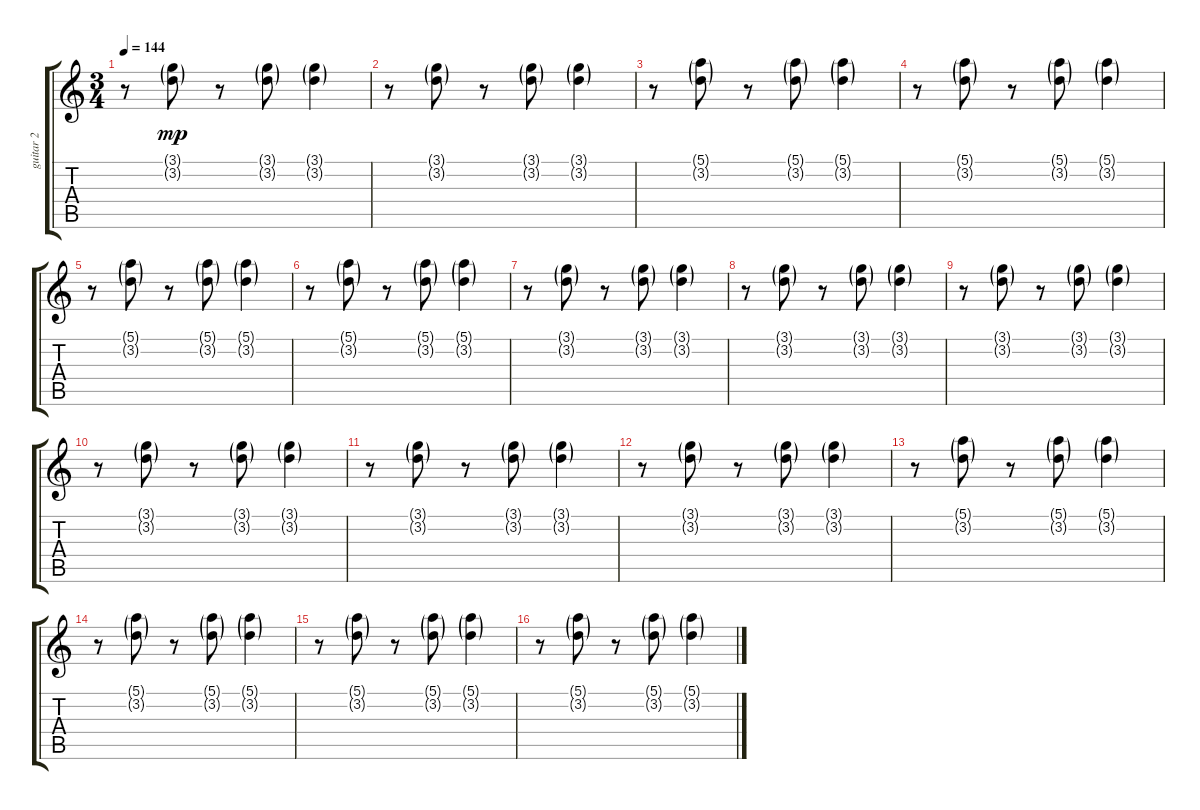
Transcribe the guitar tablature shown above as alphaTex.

\track ("guitar 2" "guitar 2") {instrument electricguitarclean}
\staff {score tabs}
\tuning (E4 B3 G3 D3 A2 D2) {hide}
\ts (3 4)
\tempo 144
\clef g2
\ks c
r.8{dy mp} (3.1{g} 3.2{g}).8 r.8 (3.1{g} 3.2{g}).8 (3.1{g} 3.2{g}).4 |
r.8 (3.1{g} 3.2{g}).8 r.8 (3.1{g} 3.2{g}).8 (3.1{g} 3.2{g}).4 |
r.8 (5.1{g} 3.2{g}).8 r.8 (5.1{g} 3.2{g}).8 (5.1{g} 3.2{g}).4 |
r.8 (5.1{g} 3.2{g}).8 r.8 (5.1{g} 3.2{g}).8 (5.1{g} 3.2{g}).4 |
r.8 (5.1{g} 3.2{g}).8 r.8 (5.1{g} 3.2{g}).8 (5.1{g} 3.2{g}).4 |
r.8 (5.1{g} 3.2{g}).8 r.8 (5.1{g} 3.2{g}).8 (5.1{g} 3.2{g}).4 |
r.8 (3.1{g} 3.2{g}).8 r.8 (3.1{g} 3.2{g}).8 (3.1{g} 3.2{g}).4 |
r.8 (3.1{g} 3.2{g}).8 r.8 (3.1{g} 3.2{g}).8 (3.1{g} 3.2{g}).4 |
r.8 (3.1{g} 3.2{g}).8 r.8 (3.1{g} 3.2{g}).8 (3.1{g} 3.2{g}).4 |
r.8 (3.1{g} 3.2{g}).8 r.8 (3.1{g} 3.2{g}).8 (3.1{g} 3.2{g}).4 |
r.8 (3.1{g} 3.2{g}).8 r.8 (3.1{g} 3.2{g}).8 (3.1{g} 3.2{g}).4 |
r.8 (3.1{g} 3.2{g}).8 r.8 (3.1{g} 3.2{g}).8 (3.1{g} 3.2{g}).4 |
r.8 (5.1{g} 3.2{g}).8 r.8 (5.1{g} 3.2{g}).8 (5.1{g} 3.2{g}).4 |
r.8 (5.1{g} 3.2{g}).8 r.8 (5.1{g} 3.2{g}).8 (5.1{g} 3.2{g}).4 |
r.8 (5.1{g} 3.2{g}).8 r.8 (5.1{g} 3.2{g}).8 (5.1{g} 3.2{g}).4 |
r.8 (5.1{g} 3.2{g}).8 r.8 (5.1{g} 3.2{g}).8 (5.1{g} 3.2{g}).4
